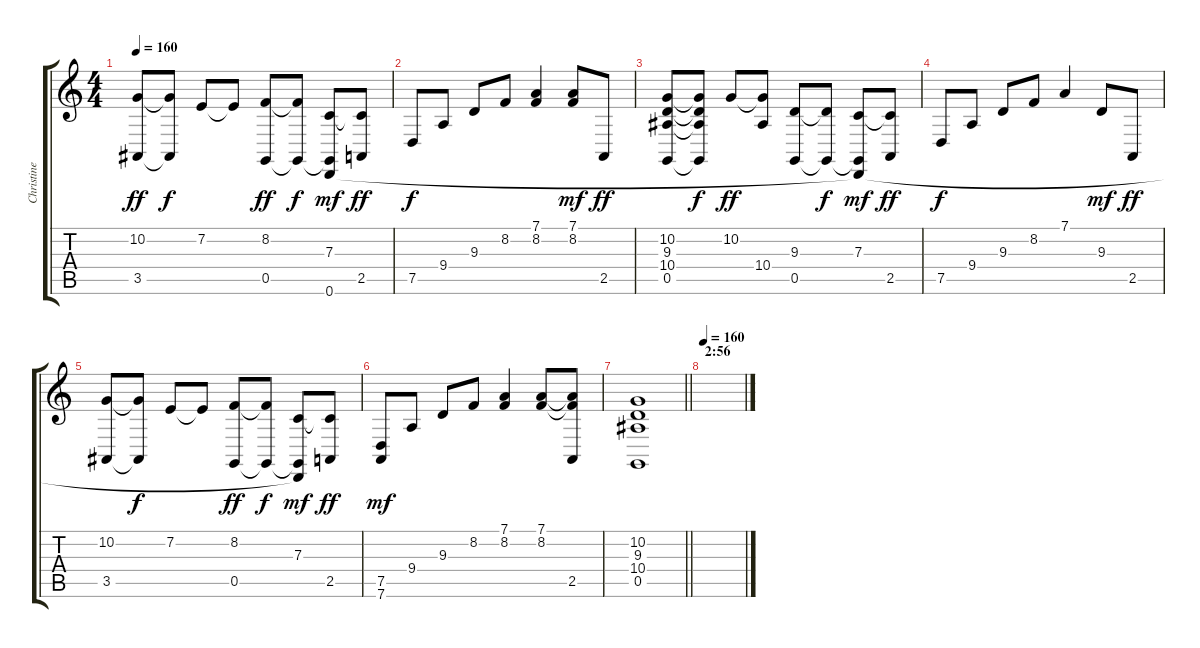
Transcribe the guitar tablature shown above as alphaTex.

\track ("Christine S." "Christine ") {instrument musicbox}
\staff {score tabs}
\tuning (D4 A3 F3 C3 G2 D2) {hide}
\ts (4 4)
\tempo 160
\clef g2
\ks c
(10.2 3.5).8{dy ff} (10.2{t} 3.5{t}).8{dy f} 7.2.8 7.2{t}.8 (8.2 0.5).8{dy ff} (8.2{t} 0.5{t}).8{dy f} (7.3 0.5{t} 0.6).8{dy mf} (7.3{t} 2.5).8{dy ff} |
7.5.8{dy f} 9.4.8 9.3.8 8.2.8 (7.1 8.2).4 (7.1 8.2).8{dy mf} 2.5.8{dy ff} |
(10.2 9.3 10.4 0.5).8 (10.2{t} 9.3{t} 10.4{t} 0.5{t}).8{dy f} 10.2.8{dy ff} (10.2{t} 10.4).8 (9.3 0.5).8 (9.3{t} 0.5{t}).8{dy f} (7.3 0.5{t} 0.6{t}).8{dy mf} (7.3{t} 2.5).8{dy ff} |
7.5.8{dy f} 9.4.8 9.3.8 8.2.8 7.1.4 9.3.8{dy mf} 2.5.8{dy ff} |
(10.2 3.5).8 (10.2{t} 3.5{t}).8{dy f} 7.2.8 7.2{t}.8 (8.2 0.5).8{dy ff} (8.2{t} 0.5{t}).8{dy f} (7.3 0.5{t} 0.6{t}).8{dy mf} (7.3{t} 2.5).8{dy ff} |
(7.5 7.6).8{dy mf} 9.4.8 9.3.8 8.2.8 (7.1 8.2).4 (7.1 8.2).8 (7.1{t} 8.2{t} 2.5).8 |
\barLineRight lightlight
(10.2 9.3 10.4 0.5).1 |
\section ("" "2:56")
\tempo 160
